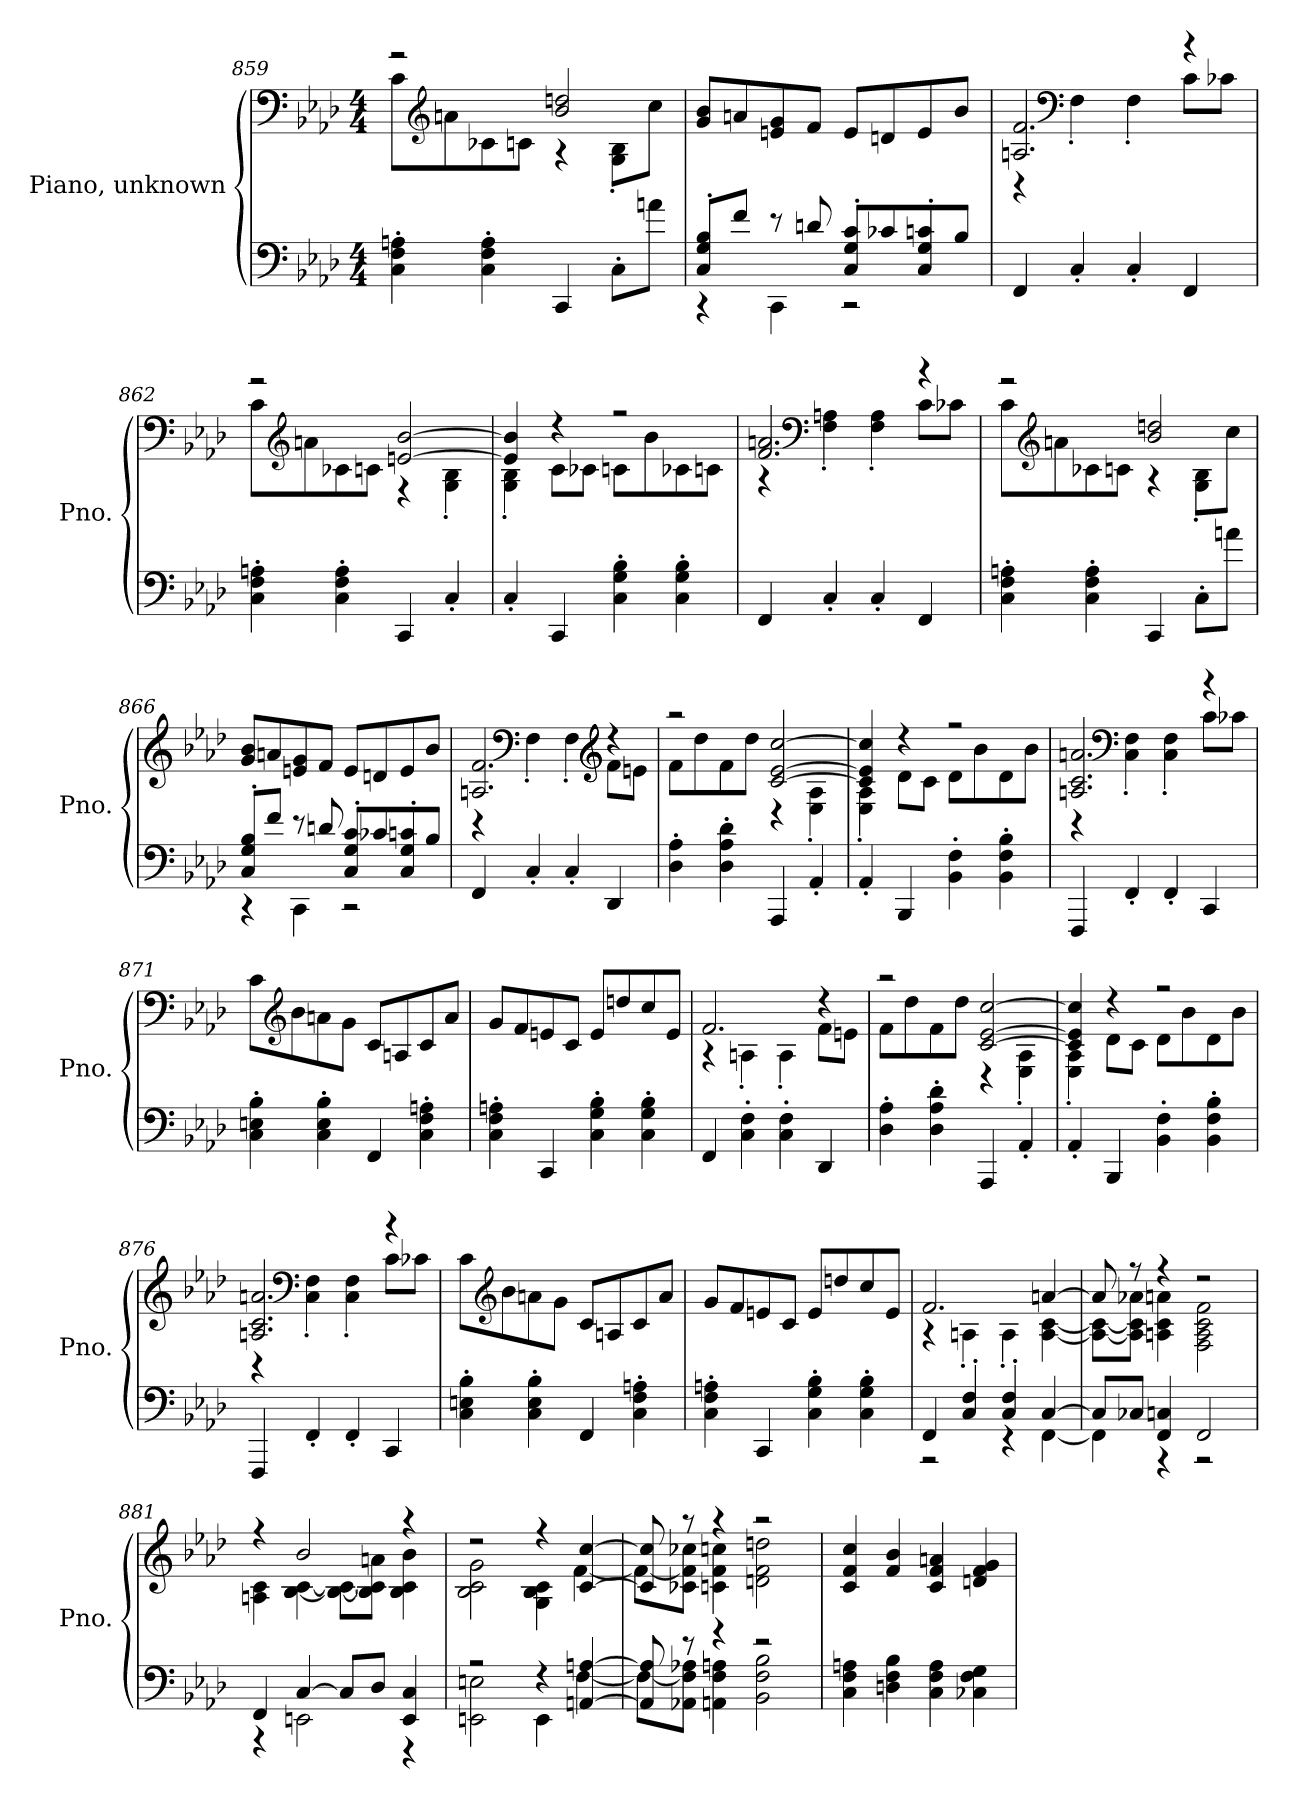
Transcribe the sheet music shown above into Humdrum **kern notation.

**kern	**kern
*part1	*part1
*staff2	*staff1
*I"Piano, unknown	*
*I'Pno.	*
*clefF4	*clefF4
*k[b-e-a-d-]	*k[b-e-a-d-]
*M4/4	*M4/4
=859	=859
*	*^
4C\' 4F\' 4An\'	2r	8c\L
*	*clefG2	*
.	.	8an\
4C\' 4F\' 4A\'	.	8c-X\
.	.	8cn\J
4CC/	2b-/ 2ddn/	4r
8C'\L	.	8G\' 8B-\'L
8an\J	.	8cc\J
*	*v	*v
=860	=860
*^	*
8C/' 8G/' 8B-/'L	4r	8g/ 8b-/L
8f/J	.	8an/
8r	4CC\	8en/ 8g/
8dn/	.	8f/J
8C/' 8G/' 8c/'L	2r	8e/L
8c-X/	.	8dn/
8C/' 8G/' 8cn/'	.	8e/
8B-/J	.	8b-/J
*v	*v	*
!!LO:LB:g=z
=861	=861
*	*^
4FF/	2.An/ 2.f/	4r
*	*clefF4	*
4C'/	.	4F'\
4C'/	.	4F'\
4FF/	4r	8c\L
.	.	8c-X\J
=862	=862	=862
4C\' 4F\' 4An\'	2r	8c\L
*	*clefG2	*
.	.	8an\
4C\' 4F\' 4A\'	.	8c-X\
.	.	8cn\J
4CC/	[2en/ [2b-/	4r
4C'/	.	4G\' 4B-\'
=863	=863	=863
4C'/	4e/] 4b-/]	4G\' 4B-\'
4CC/	4r	8c\L
.	.	8c-X\J
4C\' 4G\' 4B-\'	2r	8cn\L
.	.	8b-\
4C\' 4G\' 4B-\'	.	8c-X\
.	.	8cn\J
=864	=864	=864
4FF/	2.f/ 2.an/	4r
*	*clefF4	*
4C'/	.	4F\' 4An\'
4C'/	.	4F\' 4A\'
4FF/	4r	8c\L
.	.	8c-X\J
!!LO:LB:g=z	!!
=865	=865	=865
4C\' 4F\' 4An\'	2r	8c\L
*	*clefG2	*
.	.	8an\
4C\' 4F\' 4A\'	.	8c-X\
.	.	8cn\J
4CC/	2b-/ 2ddn/	4r
8C'\L	.	8G\' 8B-\'L
8an\J	.	8cc\J
*	*v	*v
=866	=866
*^	*
8C/' 8G/' 8B-/'L	4r	8g/ 8b-/L
8f/J	.	8an/
8r	4CC\	8en/ 8g/
8dn/	.	8f/J
8C/' 8G/' 8c/'L	2r	8e/L
8c-X/	.	8dn/
8C/' 8G/' 8cn/'	.	8e/
8B-/J	.	8b-/J
*v	*v	*
=867	=867
*	*^
4FF/	2.An/ 2.f/	4r
*	*clefF4	*
4C'/	.	4F'\
4C'/	.	4F'\
*	*clefG2	*
4DD-/	4r	8f\L
.	.	8en\J
!!LO:LB:g=z	!!
=868	=868	=868
4D-\' 4A-\'	2r	8f\L
.	.	8dd-\
4D-\' 4A-\' 4d-\'	.	8f\
.	.	8dd-\J
4AAA-/	[2c/ [2e-/ [2cc/	4r
4AA-'/	.	4E-\' 4A-\'
=869	=869	=869
4AA-'/	4c/] 4e-/] 4cc/]	4E-\' 4A-\'
4BBB-/	4r	8d-\L
.	.	8c\J
4BB-\' 4F\'	2r	8d-\L
.	.	8b-\
4BB-\' 4F\' 4B-\'	.	8d-\
.	.	8b-\J
=870	=870	=870
4FFF/	2.An/ 2.c/ 2.an/	4r
*	*clefF4	*
4FF'/	.	4C\' 4F\'
4FF'/	.	4C\' 4F\'
4CC/	4r	8c\L
.	.	8c-X\J
*	*v	*v
=871	=871
4C\' 4En\' 4B-\'	8c\L
*	*clefG2
.	8b-\
4C\' 4E\' 4B-\'	8an\
.	8g\J
4FF/	8c/L
.	8An/
4C\' 4F\' 4An\'	8c/
.	8a/J
!!LO:PB:g=z
=872	=872
4C\' 4F\' 4An\'	8g/L
.	8f/
4CC/	8en/
.	8c/J
4C\' 4G\' 4B-\'	8e/L
.	8ddn/
4C\' 4G\' 4B-\'	8cc/
.	8e/J
=873	=873
*	*^
4FF/	2.f/	4r
4C\' 4F\'	.	4An'\
4C\' 4F\'	.	4A'\
4DD-/	4r	8f\L
.	.	8en\J
=874	=874	=874
4D-\' 4A-\'	2r	8f\L
.	.	8dd-\
4D-\' 4A-\' 4d-\'	.	8f\
.	.	8dd-\J
4AAA-/	[2c/ [2e-/ [2cc/	4r
4AA-'/	.	4E-\' 4A-\'
=875	=875	=875
4AA-'/	4c/] 4e-/] 4cc/]	4E-\' 4A-\'
4BBB-/	4r	8d-\L
.	.	8c\J
4BB-\' 4F\'	2r	8d-\L
.	.	8b-\
4BB-\' 4F\' 4B-\'	.	8d-\
.	.	8b-\J
=876	=876	=876
4FFF/	2.An/ 2.c/ 2.an/	4r
*	*clefF4	*
4FF'/	.	4C\' 4F\'
4FF'/	.	4C\' 4F\'
4CC/	4r	8c\L
.	.	8c-X\J
*	*v	*v
!!LO:LB:g=z
=877	=877
4C\' 4En\' 4B-\'	8c\L
*	*clefG2
.	8b-\
4C\' 4E\' 4B-\'	8an\
.	8g\J
4FF/	8c/L
.	8An/
4C\' 4F\' 4An\'	8c/
.	8a/J
=878	=878
4C\' 4F\' 4An\'	8g/L
.	8f/
4CC/	8en/
.	8c/J
4C\' 4G\' 4B-\'	8e/L
.	8ddn/
4C\' 4G\' 4B-\'	8cc/
.	8e/J
=879	=879
*^	*^
4FF/	2r	2.f/	4r
4C/' 4F/'	.	.	4An'\
4C/' 4F/'	4r	.	4A'\
[4C/	[4FF\	[4an/	[4A\ [4c\
=880	=880	=880	=880
8C/L]	4FF\]	8a/]	8A\_ 8c\_L
8C-X/J	.	8r	8A\] 8c\] 8a-X\J
4FF/ 4Cn/	4r	4r	4An\ 4c\ 4an\
2FF/	2r	2r	2F\ 2A\ 2c\ 2f\
!!LO:LB:g=z	!!
=881	=881	=881	=881
4FF/	4r	4r	4An\ 4c\
[4C/	2EEn\	2b-/	[4B-\ [4c\
8C/L]	.	.	8B-\_ 8c\_L
8D-/J	.	.	8B-\] 8c\] 8an\J
4EE/ 4C/	4r	4r	4B-\ 4c\ 4b-\
=882	=882	=882	=882
2r	2EEn\ 2En\	2r	2B-\ 2c\ 2g\
4r	4EE\	4r	4G\ 4B-\ 4c\
[4AAn/ [4An/	[4F\	[4c/ [4cc/	[4f\
=883	=883	=883	=883
8AA/] 8A/]	8F\L_	8c/] 8cc/]	8f\L_
8r	8AA-X\ 8F\] 8A-X\J	8r	8c-X\ 8f\] 8cc-X\J
4r	4AAn\ 4F\ 4An\	4r	4cn\ 4f\ 4ccn\
2r	2BB-\ 2F\ 2B-\	2r	2dn\ 2f\ 2ddn\
*v	*v	*	*
*	*v	*v
=884	=884
4C\ 4F\ 4An\	4c/ 4f/ 4cc/
4Dn\ 4F\ 4B-\	4f/ 4b-/
4C\ 4F\ 4A\	4c/ 4f/ 4an/
4C-X\ 4F\ 4G\	4dn/ 4f/ 4g/
=	=
*-	*-
